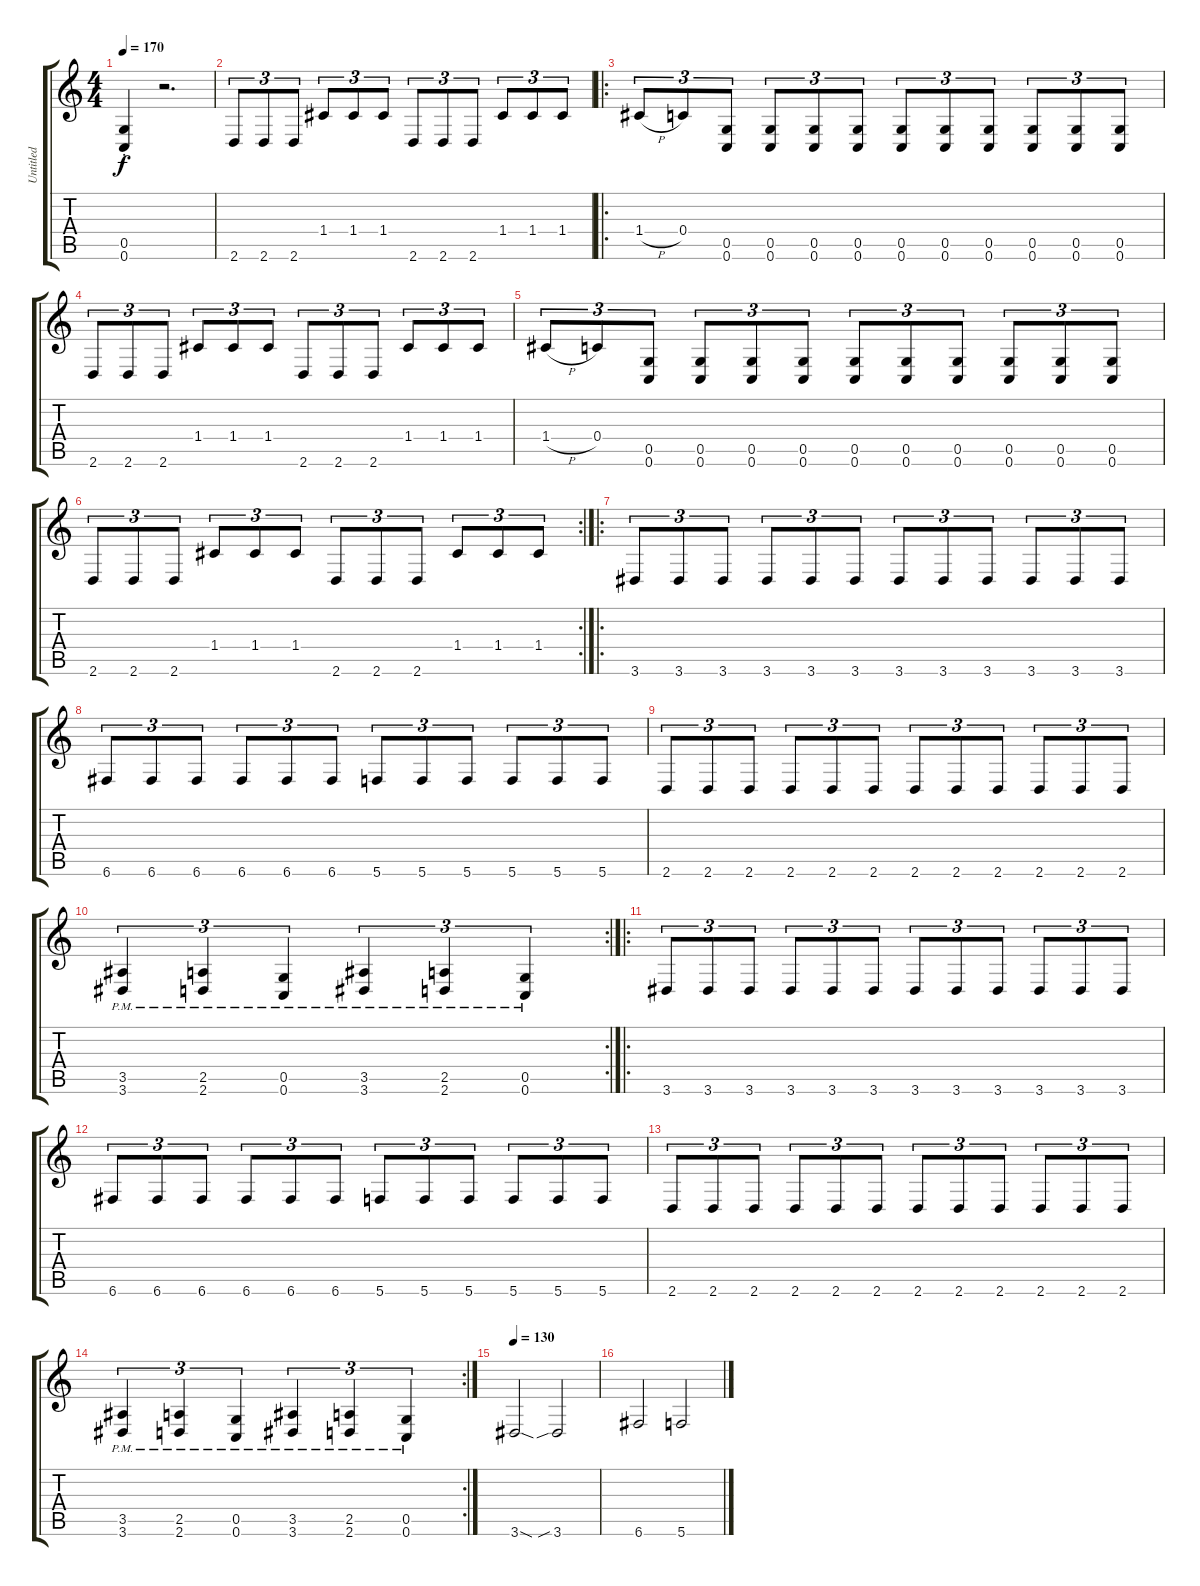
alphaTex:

\track ("Untitled" "Untitled") {instrument distortionguitar}
\staff {score tabs}
\tuning (D4 A3 F3 C3 G2 C2) {hide}
\ts (4 4)
\tempo 170
\clef g2
\ks c
(0.5{st} 0.6{st}).4{dy f} r.2{d} |
2.6.8{tu (3 2)} 2.6.8{tu (3 2)} 2.6.8{tu (3 2)} 1.4.8{tu (3 2)} 1.4.8{tu (3 2)} 1.4.8{tu (3 2)} 2.6.8{tu (3 2)} 2.6.8{tu (3 2)} 2.6.8{tu (3 2)} 1.4.8{tu (3 2)} 1.4.8{tu (3 2)} 1.4.8{tu (3 2)} |
\ro
1.4{h}.8{tu (3 2)} 0.4.8{tu (3 2)} (0.5 0.6).8{tu (3 2)} (0.5 0.6).8{tu (3 2)} (0.5 0.6).8{tu (3 2)} (0.5 0.6).8{tu (3 2)} (0.5 0.6).8{tu (3 2)} (0.5 0.6).8{tu (3 2)} (0.5 0.6).8{tu (3 2)} (0.5 0.6).8{tu (3 2)} (0.5 0.6).8{tu (3 2)} (0.5 0.6).8{tu (3 2)} |
2.6.8{tu (3 2)} 2.6.8{tu (3 2)} 2.6.8{tu (3 2)} 1.4.8{tu (3 2)} 1.4.8{tu (3 2)} 1.4.8{tu (3 2)} 2.6.8{tu (3 2)} 2.6.8{tu (3 2)} 2.6.8{tu (3 2)} 1.4.8{tu (3 2)} 1.4.8{tu (3 2)} 1.4.8{tu (3 2)} |
1.4{h}.8{tu (3 2)} 0.4.8{tu (3 2)} (0.5 0.6).8{tu (3 2)} (0.5 0.6).8{tu (3 2)} (0.5 0.6).8{tu (3 2)} (0.5 0.6).8{tu (3 2)} (0.5 0.6).8{tu (3 2)} (0.5 0.6).8{tu (3 2)} (0.5 0.6).8{tu (3 2)} (0.5 0.6).8{tu (3 2)} (0.5 0.6).8{tu (3 2)} (0.5 0.6).8{tu (3 2)} |
\rc 2
2.6.8{tu (3 2)} 2.6.8{tu (3 2)} 2.6.8{tu (3 2)} 1.4.8{tu (3 2)} 1.4.8{tu (3 2)} 1.4.8{tu (3 2)} 2.6.8{tu (3 2)} 2.6.8{tu (3 2)} 2.6.8{tu (3 2)} 1.4.8{tu (3 2)} 1.4.8{tu (3 2)} 1.4.8{tu (3 2)} |
\ro
3.6.8{tu (3 2)} 3.6.8{tu (3 2)} 3.6.8{tu (3 2)} 3.6.8{tu (3 2)} 3.6.8{tu (3 2)} 3.6.8{tu (3 2)} 3.6.8{tu (3 2)} 3.6.8{tu (3 2)} 3.6.8{tu (3 2)} 3.6.8{tu (3 2)} 3.6.8{tu (3 2)} 3.6.8{tu (3 2)} |
6.6.8{tu (3 2)} 6.6.8{tu (3 2)} 6.6.8{tu (3 2)} 6.6.8{tu (3 2)} 6.6.8{tu (3 2)} 6.6.8{tu (3 2)} 5.6.8{tu (3 2)} 5.6.8{tu (3 2)} 5.6.8{tu (3 2)} 5.6.8{tu (3 2)} 5.6.8{tu (3 2)} 5.6.8{tu (3 2)} |
2.6.8{tu (3 2)} 2.6.8{tu (3 2)} 2.6.8{tu (3 2)} 2.6.8{tu (3 2)} 2.6.8{tu (3 2)} 2.6.8{tu (3 2)} 2.6.8{tu (3 2)} 2.6.8{tu (3 2)} 2.6.8{tu (3 2)} 2.6.8{tu (3 2)} 2.6.8{tu (3 2)} 2.6.8{tu (3 2)} |
\rc 2
(3.5{pm} 3.6{pm}).4{tu (3 2)} (2.5{pm} 2.6{pm}).4{tu (3 2)} (0.5{pm} 0.6{pm}).4{tu (3 2)} (3.5{pm} 3.6{pm}).4{tu (3 2)} (2.5{pm} 2.6{pm}).4{tu (3 2)} (0.5{pm} 0.6{pm}).4{tu (3 2)} |
\ro
3.6.8{tu (3 2)} 3.6.8{tu (3 2)} 3.6.8{tu (3 2)} 3.6.8{tu (3 2)} 3.6.8{tu (3 2)} 3.6.8{tu (3 2)} 3.6.8{tu (3 2)} 3.6.8{tu (3 2)} 3.6.8{tu (3 2)} 3.6.8{tu (3 2)} 3.6.8{tu (3 2)} 3.6.8{tu (3 2)} |
6.6.8{tu (3 2)} 6.6.8{tu (3 2)} 6.6.8{tu (3 2)} 6.6.8{tu (3 2)} 6.6.8{tu (3 2)} 6.6.8{tu (3 2)} 5.6.8{tu (3 2)} 5.6.8{tu (3 2)} 5.6.8{tu (3 2)} 5.6.8{tu (3 2)} 5.6.8{tu (3 2)} 5.6.8{tu (3 2)} |
2.6.8{tu (3 2)} 2.6.8{tu (3 2)} 2.6.8{tu (3 2)} 2.6.8{tu (3 2)} 2.6.8{tu (3 2)} 2.6.8{tu (3 2)} 2.6.8{tu (3 2)} 2.6.8{tu (3 2)} 2.6.8{tu (3 2)} 2.6.8{tu (3 2)} 2.6.8{tu (3 2)} 2.6.8{tu (3 2)} |
\rc 2
(3.5{pm} 3.6{pm}).4{tu (3 2)} (2.5{pm} 2.6{pm}).4{tu (3 2)} (0.5{pm} 0.6{pm}).4{tu (3 2)} (3.5{pm} 3.6{pm}).4{tu (3 2)} (2.5{pm} 2.6{pm}).4{tu (3 2)} (0.5{pm} 0.6{pm}).4{tu (3 2)} |
\tempo 130
3.6{sod}.2 3.6{sib}.2 |
6.6.2 5.6.2
